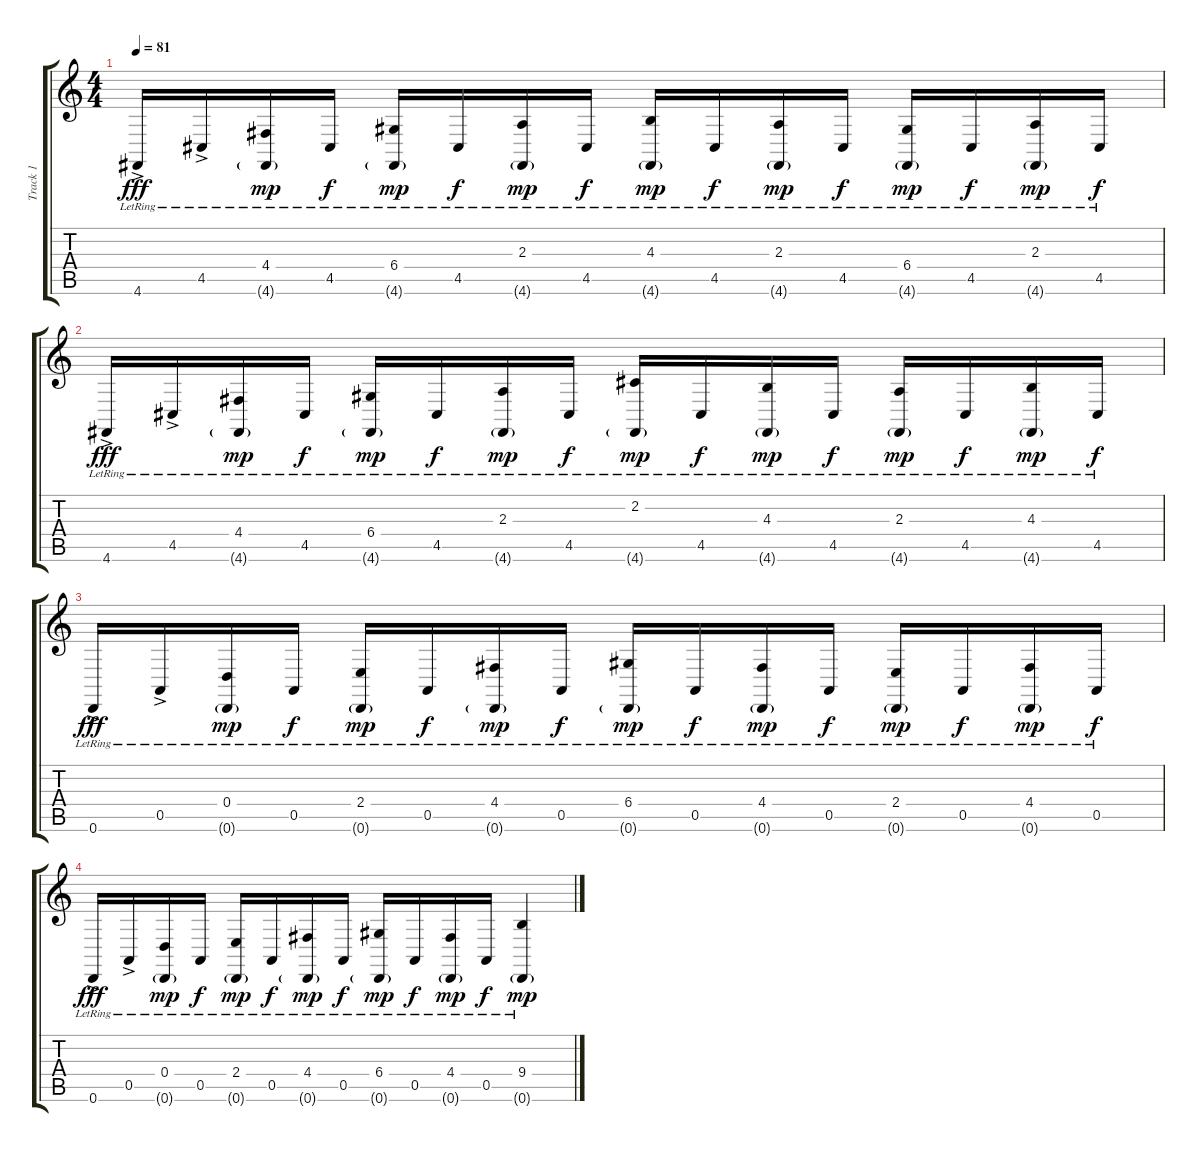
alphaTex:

\track ("Track 1" "Track 1") {instrument brightacousticpiano}
\staff {score tabs}
\tuning (E4 B3 G3 D3 A2 D2) {hide}
\ts (4 4)
\tempo 81
\clef g2
\ks c
4.6{ac lr}.16{dy fff instrument brightacousticpiano} 4.5{ac lr}.16 (4.4{lr} 4.6{g lr}).16{dy mp} 4.5{lr}.16{dy f} (6.4{lr} 4.6{g lr}).16{dy mp} 4.5{lr}.16{dy f} (2.3{lr} 4.6{g lr}).16{dy mp} 4.5{lr}.16{dy f} (4.3{lr} 4.6{g lr}).16{dy mp} 4.5{lr}.16{dy f} (2.3{lr} 4.6{g lr}).16{dy mp} 4.5{lr}.16{dy f} (6.4{lr} 4.6{g lr}).16{dy mp} 4.5{lr}.16{dy f} (2.3{lr} 4.6{g lr}).16{dy mp} 4.5{lr}.16{dy f} |
4.6{ac lr}.16{dy fff} 4.5{ac lr}.16 (4.4{lr} 4.6{g lr}).16{dy mp} 4.5{lr}.16{dy f} (6.4{lr} 4.6{g lr}).16{dy mp} 4.5{lr}.16{dy f} (2.3{lr} 4.6{g lr}).16{dy mp} 4.5{lr}.16{dy f} (2.2 4.6{g lr}).16{dy mp} 4.5{lr}.16{dy f} (4.3{lr} 4.6{g lr}).16{dy mp} 4.5{lr}.16{dy f} (2.3{lr} 4.6{g lr}).16{dy mp} 4.5{lr}.16{dy f} (4.3{lr} 4.6{g lr}).16{dy mp} 4.5{lr}.16{dy f} |
0.6{ac lr}.16{dy fff} 0.5{ac lr}.16 (0.4 0.6{g lr}).16{dy mp} 0.5{lr}.16{dy f} (2.4{lr} 0.6{g lr}).16{dy mp} 0.5{lr}.16{dy f} (4.4 0.6{g lr}).16{dy mp} 0.5{lr}.16{dy f} (6.4 0.6{g lr}).16{dy mp} 0.5{lr}.16{dy f} (4.4 0.6{g lr}).16{dy mp} 0.5{lr}.16{dy f} (2.4{lr} 0.6{g lr}).16{dy mp} 0.5{lr}.16{dy f} (4.4 0.6{g lr}).16{dy mp} 0.5{lr}.16{dy f} |
0.6{ac lr}.16{dy fff} 0.5{ac lr}.16 (0.4 0.6{g lr}).16{dy mp} 0.5{lr}.16{dy f} (2.4{lr} 0.6{g lr}).16{dy mp} 0.5{lr}.16{dy f} (4.4 0.6{g lr}).16{dy mp} 0.5{lr}.16{dy f} (6.4 0.6{g lr}).16{dy mp} 0.5{lr}.16{dy f} (4.4 0.6{g lr}).16{dy mp} 0.5{lr}.16{dy f} (9.4 0.6{g lr}).4{dy mp}
